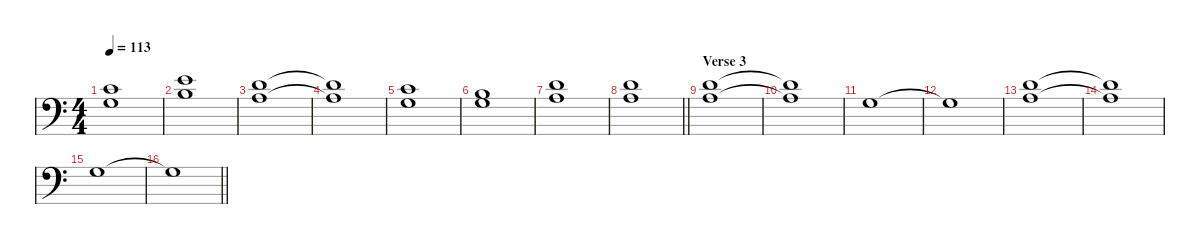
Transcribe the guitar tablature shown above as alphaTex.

\defaultSystemsLayout 4
\hideDynamics
\bracketExtendMode nobrackets
\singleTrackTrackNamePolicy hidden
\multiTrackTrackNamePolicy hidden
\firstSystemTrackNameMode fullname
\firstSystemTrackNameOrientation horizontal
\otherSystemsTrackNameOrientation horizontal
\track ("Keys" "pad.synth.") {instrument pad8sweep}
\staff {score}
\tuning (E4 B3 G3 D3 A2 E2)
\ts (4 4)
\tempo 113
\clef f4
\ks c
(1.2 0.3).1{dy ff beam Down} |
(0.1 0.2).1{beam Down} |
(3.2 2.3).1{beam Down} |
(3.2{t} 2.3{t}).1{dy f beam Down} |
(1.2 0.3).1{dy ff beam Down} |
(0.2 0.3).1{beam Down} |
(3.2 2.3).1{beam Down} |
\barLineRight lightlight
(3.2 2.3).1{dy fff beam Down} |
\section ("" "Verse 3")
(3.2 2.3).1{dy ff beam Down} |
(3.2{t} 2.3{t}).1{dy f beam Down} |
0.3.1{dy ff beam Down} |
0.3{t}.1{dy f beam Down} |
(3.2 2.3).1{dy ff beam Down} |
(3.2{t} 2.3{t}).1{dy f beam Down} |
0.3.1{dy ff beam Down} |
\barLineRight lightlight
0.3{t}.1{dy f beam Down}
